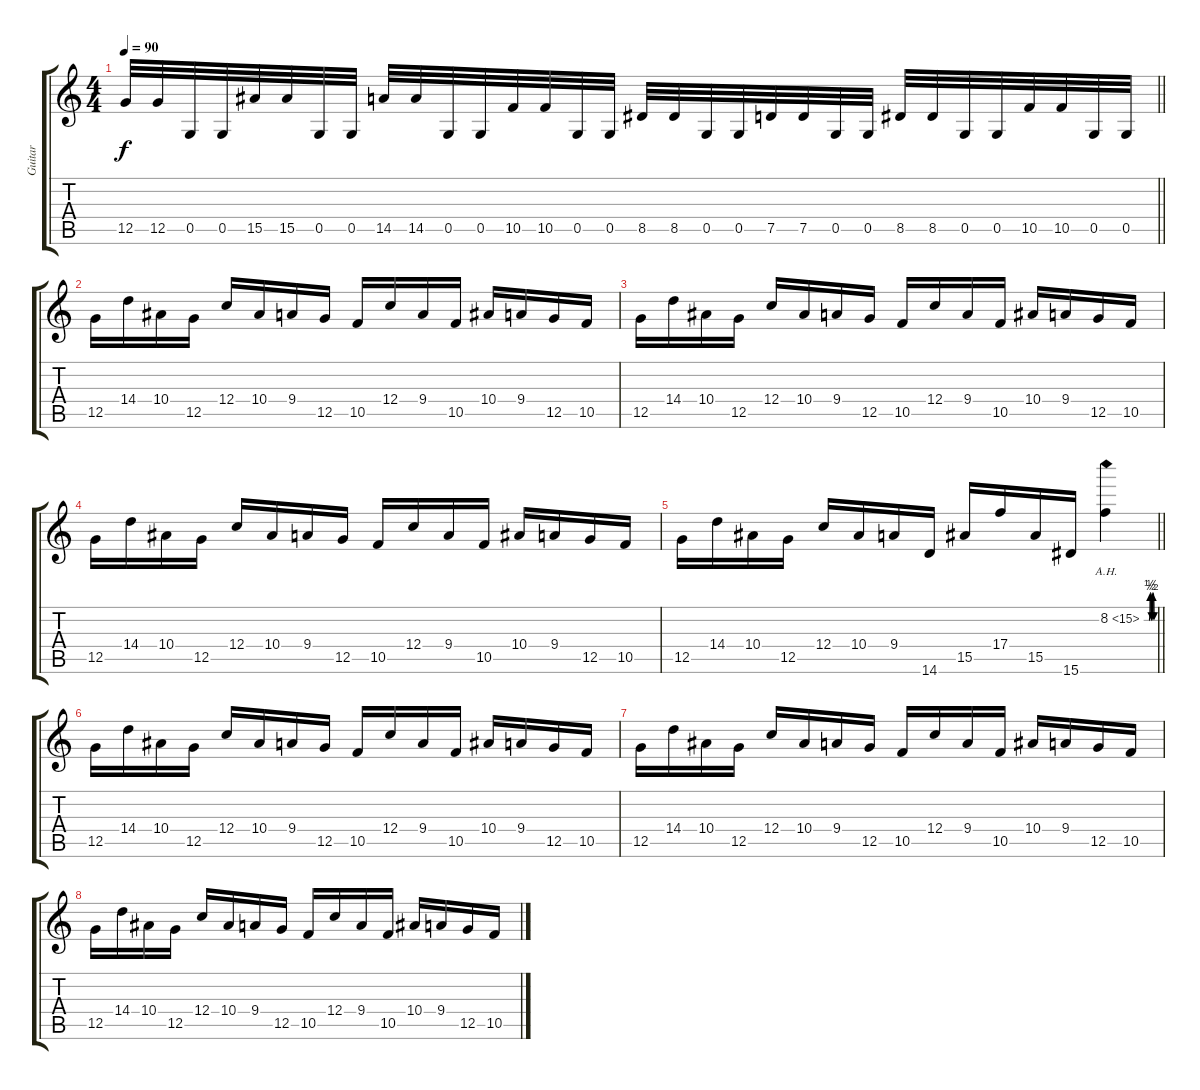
\track ("Guitar" "Guitar") {instrument distortionguitar}
\staff {score tabs}
\tuning (D4 A3 F3 C3 G2 C2) {hide}
\ts (4 4)
\tempo 90
\clef g2
\barLineRight lightlight
\ks c
12.5.32{dy f} 12.5.32 0.5.32 0.5.32 15.5.32 15.5.32 0.5.32 0.5.32 14.5.32 14.5.32 0.5.32 0.5.32 10.5.32 10.5.32 0.5.32 0.5.32 8.5.32 8.5.32 0.5.32 0.5.32 7.5.32 7.5.32 0.5.32 0.5.32 8.5.32 8.5.32 0.5.32 0.5.32 10.5.32 10.5.32 0.5.32 0.5.32 |
\section ("" "")
12.5.16{balance 4} 14.4.16 10.4.16 12.5.16 12.4.16 10.4.16 9.4.16 12.5.16 10.5.16 12.4.16 9.4.16 10.5.16 10.4.16 9.4.16 12.5.16 10.5.16 |
12.5.16 14.4.16 10.4.16 12.5.16 12.4.16 10.4.16 9.4.16 12.5.16 10.5.16 12.4.16 9.4.16 10.5.16 10.4.16 9.4.16 12.5.16 10.5.16 |
12.5.16 14.4.16 10.4.16 12.5.16 12.4.16 10.4.16 9.4.16 12.5.16 10.5.16 12.4.16 9.4.16 10.5.16 10.4.16 9.4.16 12.5.16 10.5.16 |
\barLineRight lightlight
12.5.16 14.4.16 10.4.16 12.5.16 12.4.16 10.4.16 9.4.16 14.6.16 15.5.16 17.4.16 15.5.16 15.6.16 8.2{be (custom 0 0 30 0 37 2 45 0 52 2 60 0) ah 7}.4{balance 0} |
\section ("" "")
12.5.16{volume 13 balance 8} 14.4.16 10.4.16 12.5.16 12.4.16 10.4.16 9.4.16 12.5.16 10.5.16 12.4.16 9.4.16 10.5.16 10.4.16 9.4.16 12.5.16 10.5.16 |
12.5.16 14.4.16 10.4.16 12.5.16 12.4.16 10.4.16 9.4.16 12.5.16 10.5.16 12.4.16 9.4.16 10.5.16 10.4.16 9.4.16 12.5.16 10.5.16 |
12.5.16 14.4.16 10.4.16 12.5.16 12.4.16 10.4.16 9.4.16 12.5.16 10.5.16 12.4.16 9.4.16 10.5.16 10.4.16 9.4.16 12.5.16 10.5.16
